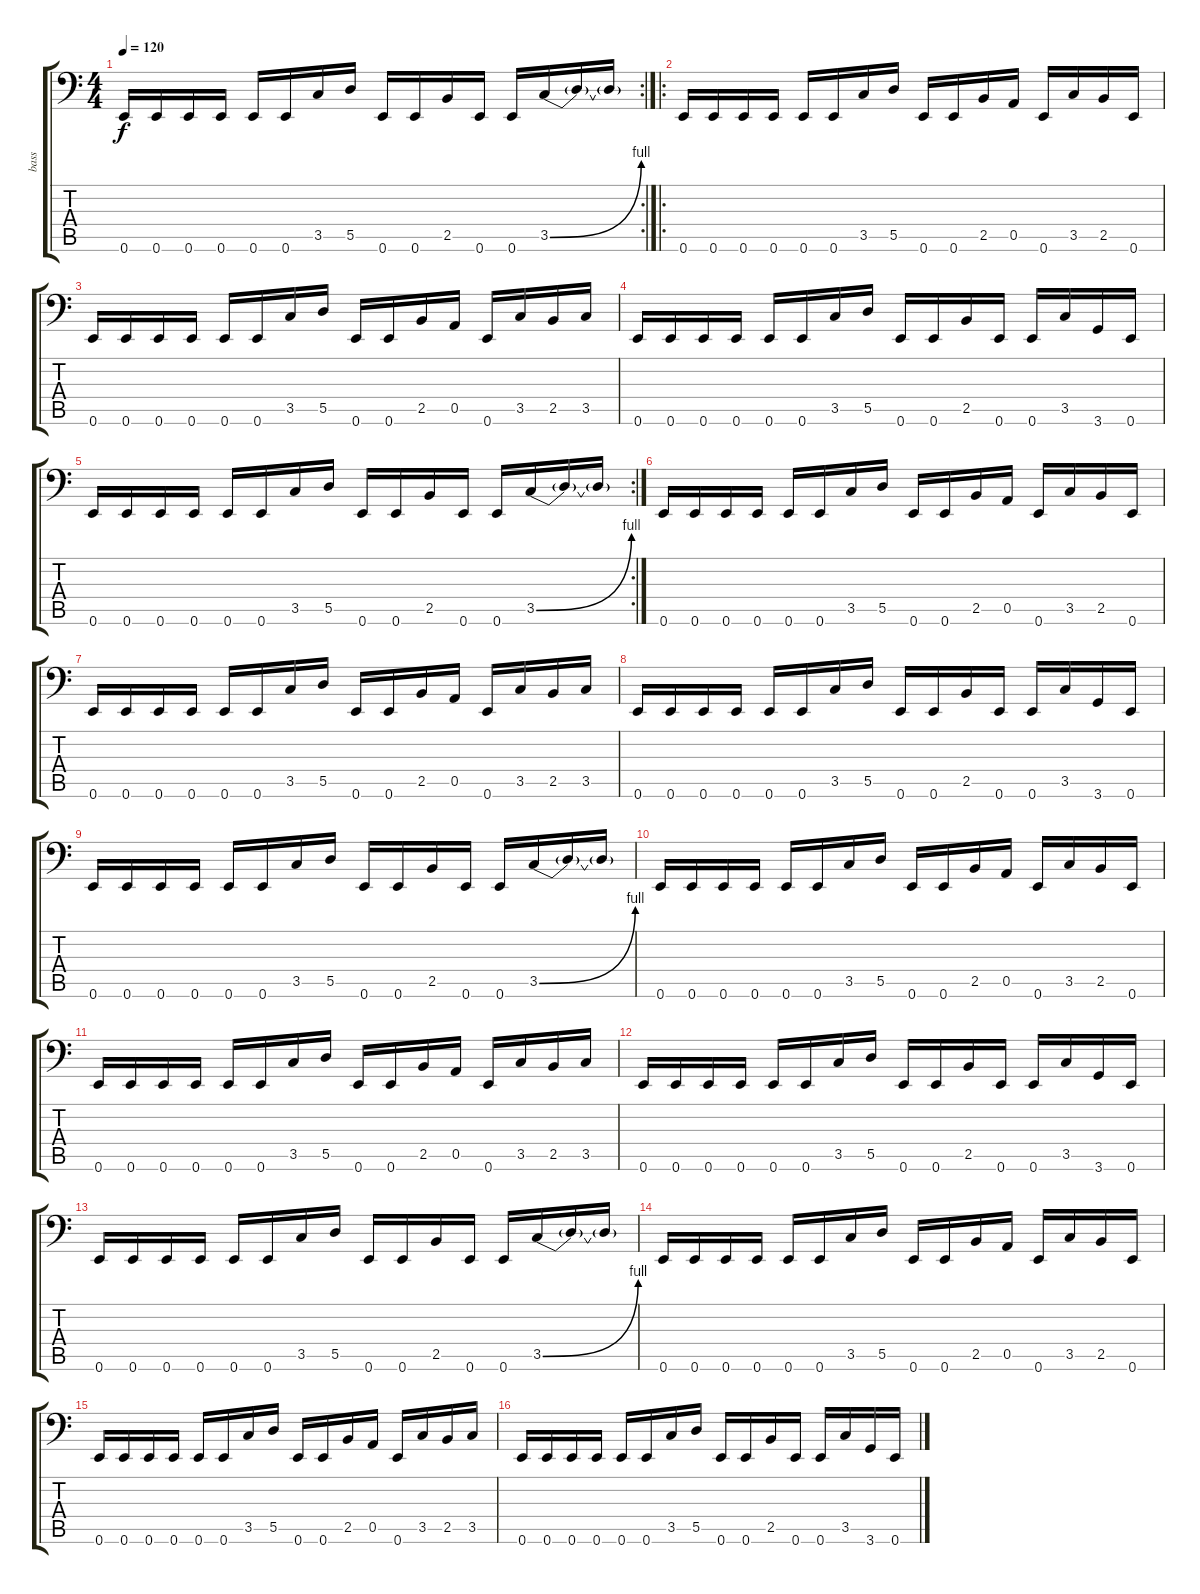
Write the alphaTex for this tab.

\track ("bass" "bass") {instrument electricbassfinger}
\staff {score tabs}
\tuning (E3 B2 G2 D2 A1 E1) {hide}
\rc 2
\ts (4 4)
\tempo 120
\clef f4
\ks c
0.6.16{dy f} 0.6.16 0.6.16 0.6.16 0.6.16 0.6.16 3.5.16 5.5.16 0.6.16 0.6.16 2.5.16 0.6.16 0.6.16 3.5{be (bend 0 0 60 4)}.16 3.5{t}.16 3.5{t}.16 |
\ro
0.6.16 0.6.16 0.6.16 0.6.16 0.6.16 0.6.16 3.5.16 5.5.16 0.6.16 0.6.16 2.5.16 0.5.16 0.6.16 3.5.16 2.5.16 0.6.16 |
0.6.16 0.6.16 0.6.16 0.6.16 0.6.16 0.6.16 3.5.16 5.5.16 0.6.16 0.6.16 2.5.16 0.5.16 0.6.16 3.5.16 2.5.16 3.5.16 |
0.6.16 0.6.16 0.6.16 0.6.16 0.6.16 0.6.16 3.5.16 5.5.16 0.6.16 0.6.16 2.5.16 0.6.16 0.6.16 3.5.16 3.6.16 0.6.16 |
\rc 2
0.6.16 0.6.16 0.6.16 0.6.16 0.6.16 0.6.16 3.5.16 5.5.16 0.6.16 0.6.16 2.5.16 0.6.16 0.6.16 3.5{be (bend 0 0 60 4)}.16 3.5{t}.16 3.5{t}.16 |
0.6.16 0.6.16 0.6.16 0.6.16 0.6.16 0.6.16 3.5.16 5.5.16 0.6.16 0.6.16 2.5.16 0.5.16 0.6.16 3.5.16 2.5.16 0.6.16 |
0.6.16 0.6.16 0.6.16 0.6.16 0.6.16 0.6.16 3.5.16 5.5.16 0.6.16 0.6.16 2.5.16 0.5.16 0.6.16 3.5.16 2.5.16 3.5.16 |
0.6.16 0.6.16 0.6.16 0.6.16 0.6.16 0.6.16 3.5.16 5.5.16 0.6.16 0.6.16 2.5.16 0.6.16 0.6.16 3.5.16 3.6.16 0.6.16 |
0.6.16 0.6.16 0.6.16 0.6.16 0.6.16 0.6.16 3.5.16 5.5.16 0.6.16 0.6.16 2.5.16 0.6.16 0.6.16 3.5{be (bend 0 0 60 4)}.16 3.5{t}.16 3.5{t}.16 |
0.6.16 0.6.16 0.6.16 0.6.16 0.6.16 0.6.16 3.5.16 5.5.16 0.6.16 0.6.16 2.5.16 0.5.16 0.6.16 3.5.16 2.5.16 0.6.16 |
0.6.16 0.6.16 0.6.16 0.6.16 0.6.16 0.6.16 3.5.16 5.5.16 0.6.16 0.6.16 2.5.16 0.5.16 0.6.16 3.5.16 2.5.16 3.5.16 |
0.6.16 0.6.16 0.6.16 0.6.16 0.6.16 0.6.16 3.5.16 5.5.16 0.6.16 0.6.16 2.5.16 0.6.16 0.6.16 3.5.16 3.6.16 0.6.16 |
0.6.16 0.6.16 0.6.16 0.6.16 0.6.16 0.6.16 3.5.16 5.5.16 0.6.16 0.6.16 2.5.16 0.6.16 0.6.16 3.5{be (bend 0 0 60 4)}.16 3.5{t}.16 3.5{t}.16 |
0.6.16 0.6.16 0.6.16 0.6.16 0.6.16 0.6.16 3.5.16 5.5.16 0.6.16 0.6.16 2.5.16 0.5.16 0.6.16 3.5.16 2.5.16 0.6.16 |
0.6.16 0.6.16 0.6.16 0.6.16 0.6.16 0.6.16 3.5.16 5.5.16 0.6.16 0.6.16 2.5.16 0.5.16 0.6.16 3.5.16 2.5.16 3.5.16 |
0.6.16 0.6.16 0.6.16 0.6.16 0.6.16 0.6.16 3.5.16 5.5.16 0.6.16 0.6.16 2.5.16 0.6.16 0.6.16 3.5.16 3.6.16 0.6.16
